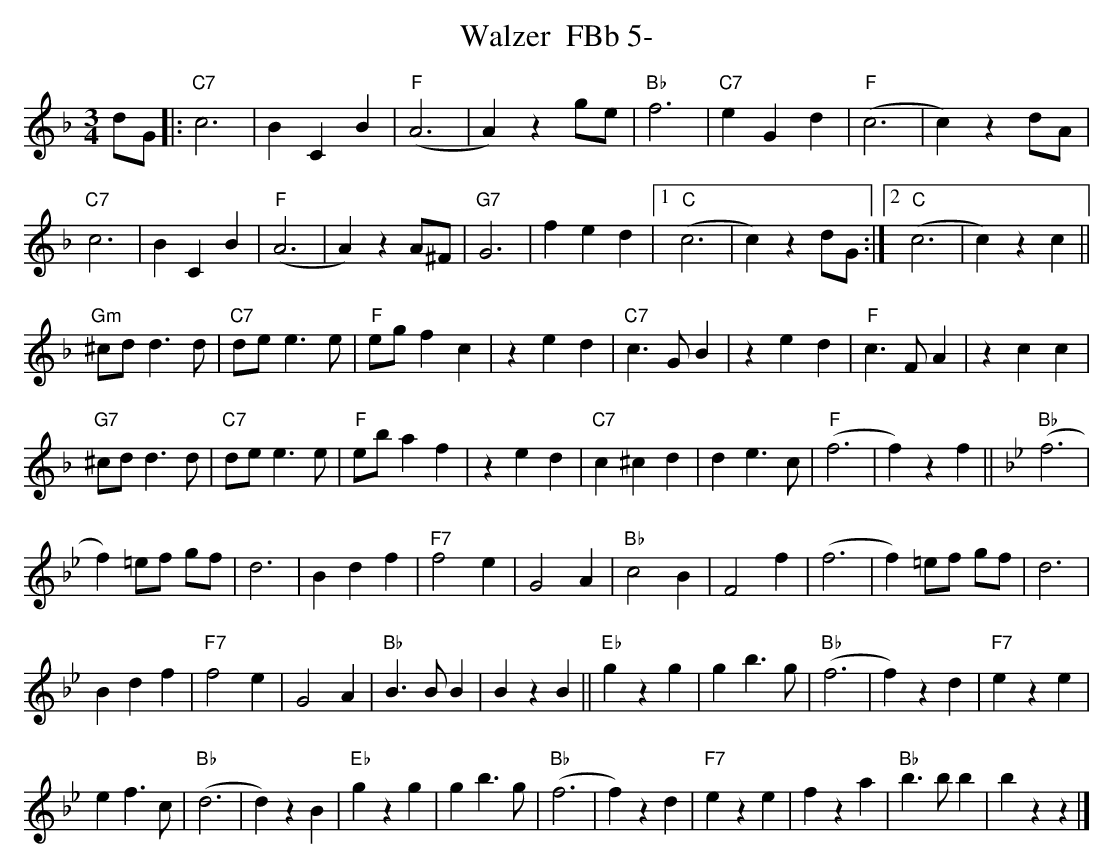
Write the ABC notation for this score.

X:1
T:Walzer  FBb 5-
M:3/4
L:1/4
K:Fmaj%%MIDI gchordon
d/2G/2 |: "C7"c3 | BCB | "F"(A3 | A)zg/2e/2 | "Bb"f3 | "C7"eGd | "F"(c3 | c)zd/2A/2 |
"C7"c3 | BCB | "F"(A3 | A) zA/2^F/2 | "G7"G3 | fed |1 "C"(c3 | c)zd/2G/2 :|2 "C"(c3 | c)zc ||
"Gm"^c/2d/2d>d | "C7"d/2e/2e>e | "F"e/2g/2fc | zed | "C7"c>GB | zed | "F"c>FA | zcc |
"G7"^c/2d/2d>d | "C7"d/2e/2e>e | "F"e/2b/2af | zed | "C7"c^cd | de>c | "F"(f3 | f)zf || [K:Bbmaj] "Bb"(f3 |
f)=e/2f/2 g/2f/2 | d3 | Bdf | "F7"f2e | G2A | "Bb"c2B | F2f | (f3 | f)=e/2f/2 g/2f/2 | d3 |
Bdf | "F7"f2e | G2A | "Bb"B>BB | BzB || "Eb"gzg | gb>g | "Bb"(f3 | f)zd | "F7"eze |
ef>c | "Bb"(d3 | d)zB | "Eb"gzg | gb>g | "Bb"(f3 | f)zd | "F7"eze | fza | "Bb"b>bb | bzz |]
